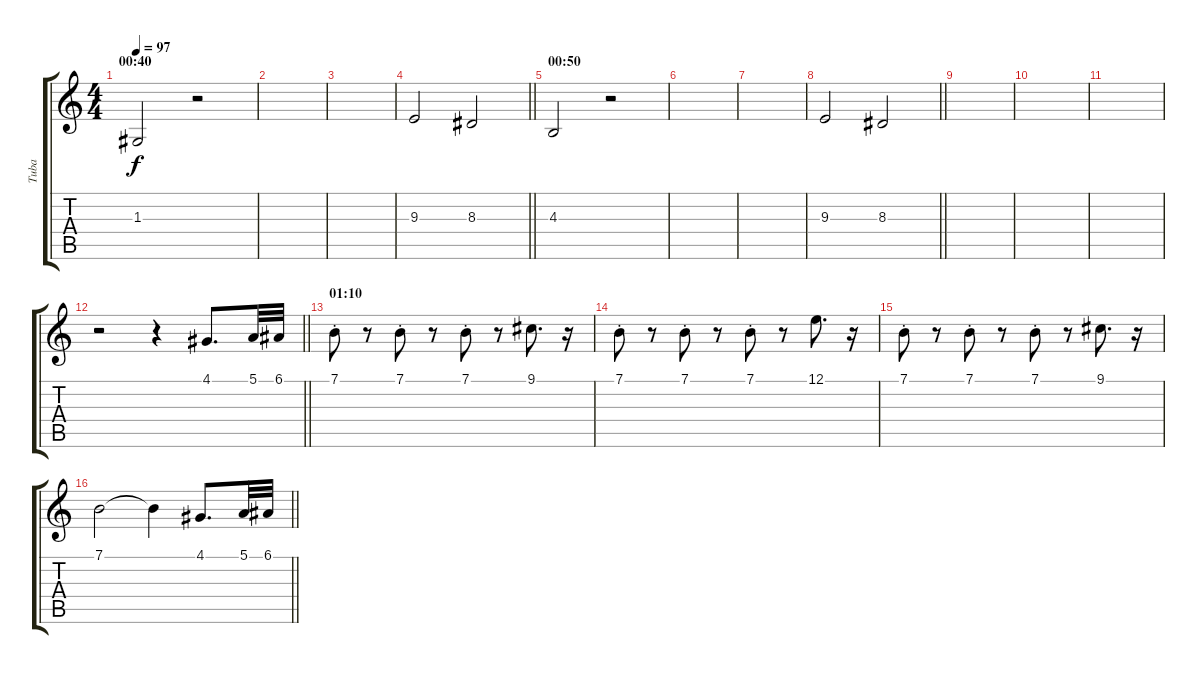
\track ("Tuba" "Tuba") {instrument tuba}
\staff {score tabs}
\tuning (E4 B3 G3 D3 A2 E2) {hide}
\ts (4 4)
\section ("" "00:40")
\tempo 97
\clef g2
\ks c
1.3.2{dy f} r.2 |
|
|
\barLineRight lightlight
9.3.2 8.3.2 |
\section ("" "00:50")
4.3.2 r.2 |
|
|
\barLineRight lightlight
9.3.2 8.3.2 |
|
|
|
\barLineRight lightlight
r.2 r.4 4.1.8{d} 5.1.32 6.1.32 |
\section ("" "01:10")
7.1{st}.8 r.8 7.1{st}.8 r.8 7.1{st}.8 r.8 9.1.8{d} r.16 |
7.1{st}.8 r.8 7.1{st}.8 r.8 7.1{st}.8 r.8 12.1.8{d} r.16 |
7.1{st}.8 r.8 7.1{st}.8 r.8 7.1{st}.8 r.8 9.1.8{d} r.16 |
\barLineRight lightlight
7.1.2 7.1{t}.4 4.1.8{d} 5.1.32 6.1.32
